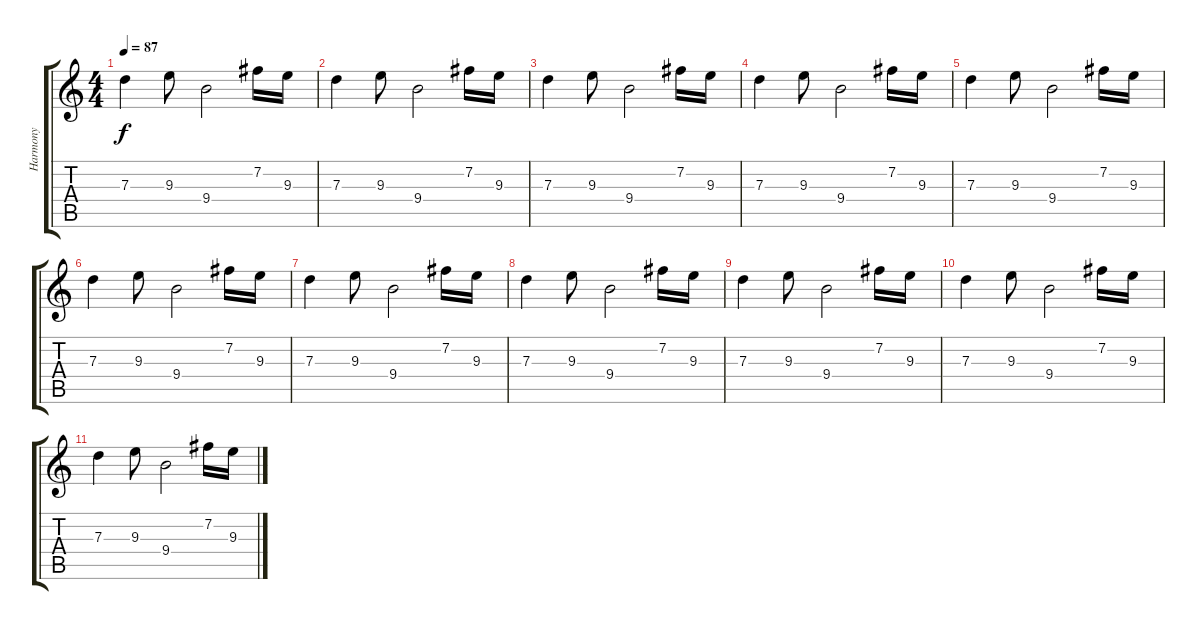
\track ("Harmony" "Harmony") {instrument overdrivenguitar}
\staff {score tabs}
\tuning (E4 B3 G3 D3 A2 E2) {hide}
\ts (4 4)
\tempo 87
\clef g2
\ks c
7.3.4{dy f} 9.3.8 9.4.2 7.2.16 9.3.16 |
7.3.4{volume 8} 9.3.8 9.4.2 7.2.16 9.3.16 |
7.3.4 9.3.8 9.4.2 7.2.16 9.3.16 |
7.3.4{volume 6} 9.3.8 9.4.2 7.2.16 9.3.16 |
7.3.4 9.3.8 9.4.2 7.2.16 9.3.16 |
7.3.4{volume 4} 9.3.8 9.4.2 7.2.16 9.3.16 |
7.3.4 9.3.8 9.4.2 7.2.16 9.3.16 |
7.3.4{volume 2} 9.3.8 9.4.2 7.2.16 9.3.16 |
7.3.4 9.3.8 9.4.2 7.2.16 9.3.16 |
7.3.4{volume 0} 9.3.8 9.4.2 7.2.16 9.3.16 |
7.3.4 9.3.8 9.4.2 7.2.16 9.3.16
